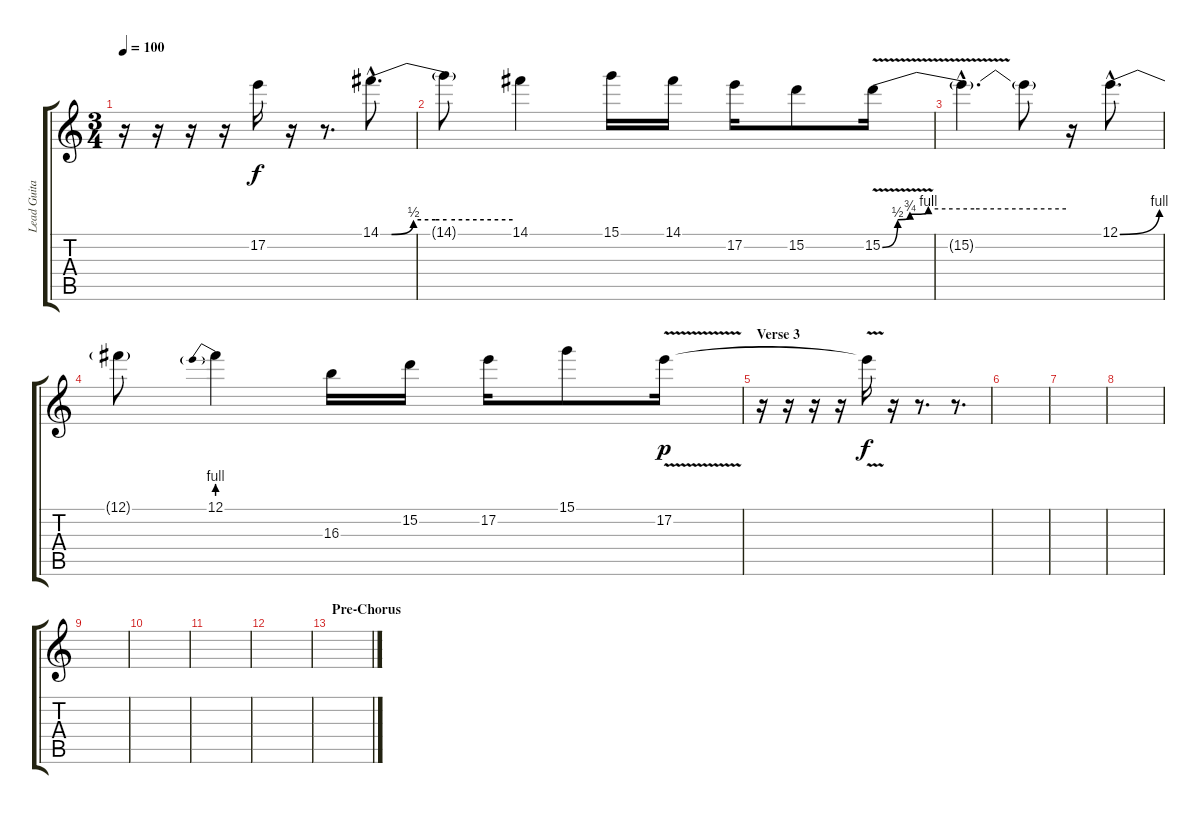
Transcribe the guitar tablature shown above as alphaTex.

\track ("Lead Guitar Delay" "Lead Guita") {instrument overdrivenguitar}
\staff {score tabs}
\tuning (E4 B3 G3 D3 A2 E2) {hide}
\ts (3 4)
\tempo 100
\clef g2
\ks c
r.16{dy f} r.16 r.16 r.16 17.2{t}.16 r.16 r.8{d} 14.1{be (custom 0 0 5 0 15 2 25 2 30 2 60 2) hac}.8{d} |
14.1{t}.8 14.1.4 15.1.16 14.1.16 17.2.16 15.2.8 15.2{be (custom 0 0 5 2 9 3 15 4 30 4 60 4) v}.16 |
15.2{hac t}.4{d} 15.2{t}.8 r.16 12.1{be (bend 0 0 60 4) hac}.8{d} |
12.1{t}.8 12.1{be (prebend 0 4 60 4)}.4 16.3.16 15.2.16 17.2.16 15.1.8 17.2{v}.16{dy p} |
\section ("" "Verse 3")
r.16 r.16 r.16 r.16 17.2{t}.16{dy f} r.16 r.8{d} r.8{d} |
|
|
|
|
|
|
|
\section ("" "Pre-Chorus")
